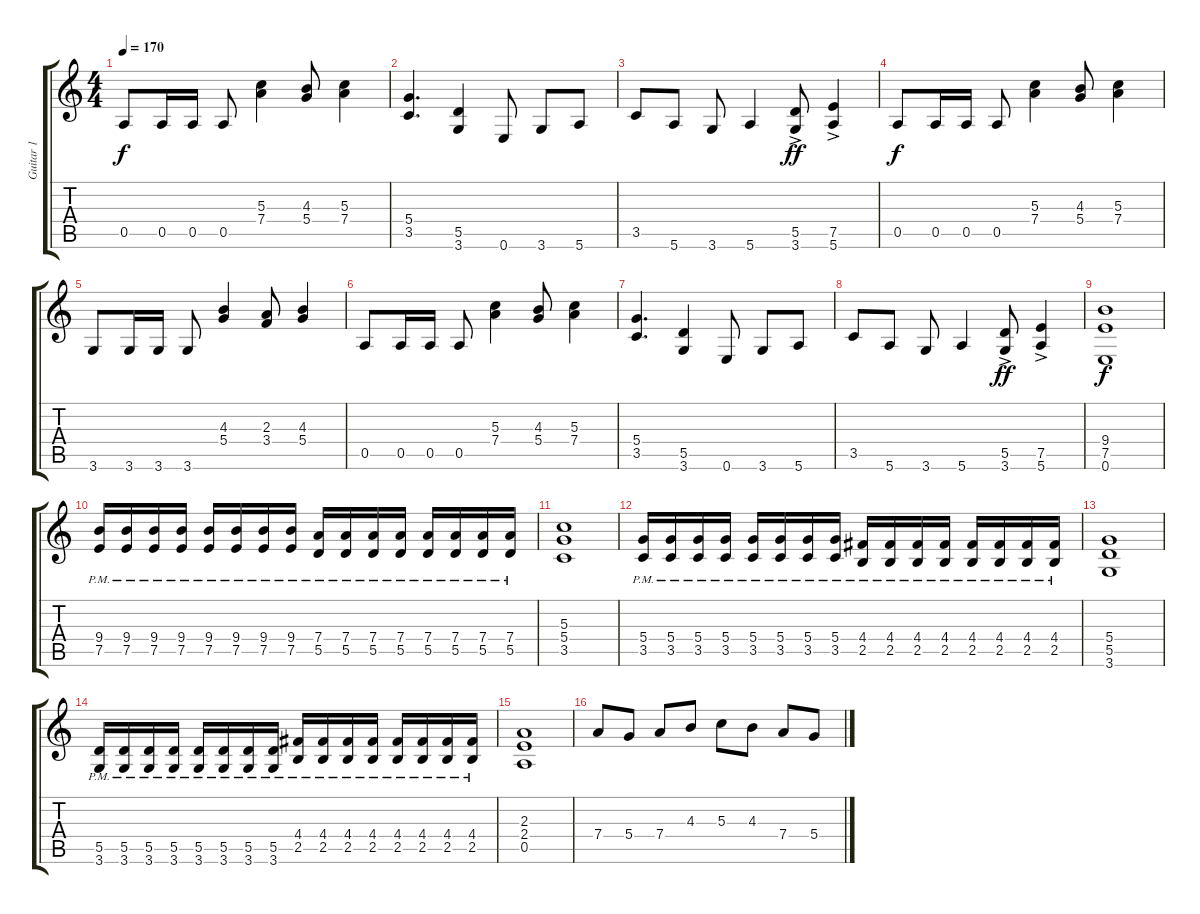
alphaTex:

\track ("Guitar 1" "Guitar 1") {instrument overdrivenguitar}
\staff {score tabs}
\tuning (E4 B3 G3 D3 A2 E2) {hide}
\ts (4 4)
\tempo 170
\clef g2
\ks c
0.5.8{dy f} 0.5.16 0.5.16 0.5.8 (5.3 7.4).4 (4.3 5.4).8 (5.3 7.4).4 |
(5.4 3.5).4{d} (5.5 3.6).4 0.6.8 3.6.8 5.6.8 |
3.5.8 5.6.8 3.6.8 5.6.4 (5.5{ac} 3.6{ac}).8{dy ff} (7.5{ac} 5.6{ac}).4 |
0.5.8{dy f} 0.5.16 0.5.16 0.5.8 (5.3 7.4).4 (4.3 5.4).8 (5.3 7.4).4 |
3.6.8 3.6.16 3.6.16 3.6.8 (4.3 5.4).4 (2.3 3.4).8 (4.3 5.4).4 |
0.5.8 0.5.16 0.5.16 0.5.8 (5.3 7.4).4 (4.3 5.4).8 (5.3 7.4).4 |
(5.4 3.5).4{d} (5.5 3.6).4 0.6.8 3.6.8 5.6.8 |
3.5.8 5.6.8 3.6.8 5.6.4 (5.5{ac} 3.6{ac}).8{dy ff} (7.5{ac} 5.6{ac}).4 |
(9.4 7.5 0.6).1{dy f} |
(9.4{pm} 7.5{pm}).16 (9.4{pm} 7.5{pm}).16 (9.4{pm} 7.5{pm}).16 (9.4{pm} 7.5{pm}).16 (9.4{pm} 7.5{pm}).16 (9.4{pm} 7.5{pm}).16 (9.4{pm} 7.5{pm}).16 (9.4{pm} 7.5{pm}).16 (7.4{pm} 5.5{pm}).16 (7.4{pm} 5.5{pm}).16 (7.4{pm} 5.5{pm}).16 (7.4{pm} 5.5{pm}).16 (7.4{pm} 5.5{pm}).16 (7.4{pm} 5.5{pm}).16 (7.4{pm} 5.5{pm}).16 (7.4{pm} 5.5{pm}).16 |
(5.3 5.4 3.5).1 |
(5.4{pm} 3.5{pm}).16 (5.4{pm} 3.5{pm}).16 (5.4{pm} 3.5{pm}).16 (5.4{pm} 3.5{pm}).16 (5.4{pm} 3.5{pm}).16 (5.4{pm} 3.5{pm}).16 (5.4{pm} 3.5{pm}).16 (5.4{pm} 3.5{pm}).16 (4.4{pm} 2.5{pm}).16 (4.4{pm} 2.5{pm}).16 (4.4{pm} 2.5{pm}).16 (4.4{pm} 2.5{pm}).16 (4.4{pm} 2.5{pm}).16 (4.4{pm} 2.5{pm}).16 (4.4{pm} 2.5{pm}).16 (4.4{pm} 2.5{pm}).16 |
(5.4 5.5 3.6).1 |
(5.5{pm} 3.6{pm}).16 (5.5{pm} 3.6{pm}).16 (5.5{pm} 3.6{pm}).16 (5.5{pm} 3.6{pm}).16 (5.5{pm} 3.6{pm}).16 (5.5{pm} 3.6{pm}).16 (5.5{pm} 3.6{pm}).16 (5.5{pm} 3.6{pm}).16 (4.4{pm} 2.5{pm}).16 (4.4{pm} 2.5{pm}).16 (4.4{pm} 2.5{pm}).16 (4.4{pm} 2.5{pm}).16 (4.4{pm} 2.5{pm}).16 (4.4{pm} 2.5{pm}).16 (4.4{pm} 2.5{pm}).16 (4.4{pm} 2.5{pm}).16 |
(2.3 2.4 0.5).1 |
7.4.8 5.4.8 7.4.8 4.3.8 5.3.8 4.3.8 7.4.8 5.4.8
